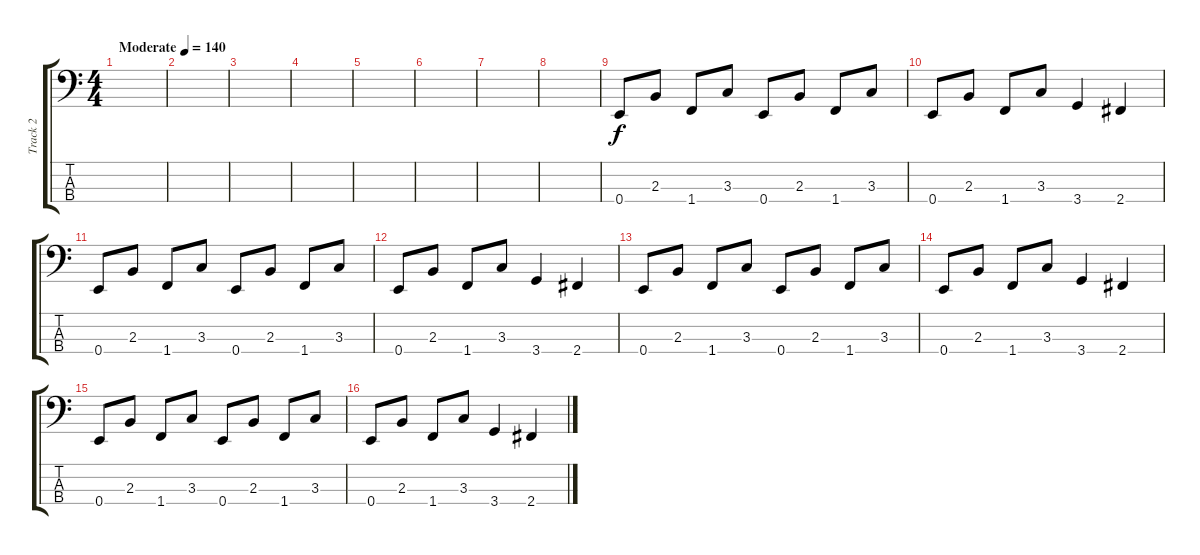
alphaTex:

\track ("Track 2" "Track 2") {instrument electricbasspick}
\staff {score tabs}
\tuning (G2 D2 A1 E1) {hide}
\ts (4 4)
\tempo (140 "Moderate")
\clef f4
\ks c
|
|
|
|
|
|
|
|
0.4.8 2.3.8 1.4.8 3.3.8 0.4.8 2.3.8 1.4.8 3.3.8 |
0.4.8 2.3.8 1.4.8 3.3.8 3.4.4 2.4.4 |
0.4.8 2.3.8 1.4.8 3.3.8 0.4.8 2.3.8 1.4.8 3.3.8 |
0.4.8 2.3.8 1.4.8 3.3.8 3.4.4 2.4.4 |
0.4.8 2.3.8 1.4.8 3.3.8 0.4.8 2.3.8 1.4.8 3.3.8 |
0.4.8 2.3.8 1.4.8 3.3.8 3.4.4 2.4.4 |
0.4.8 2.3.8 1.4.8 3.3.8 0.4.8 2.3.8 1.4.8 3.3.8 |
0.4.8 2.3.8 1.4.8 3.3.8 3.4.4 2.4.4
